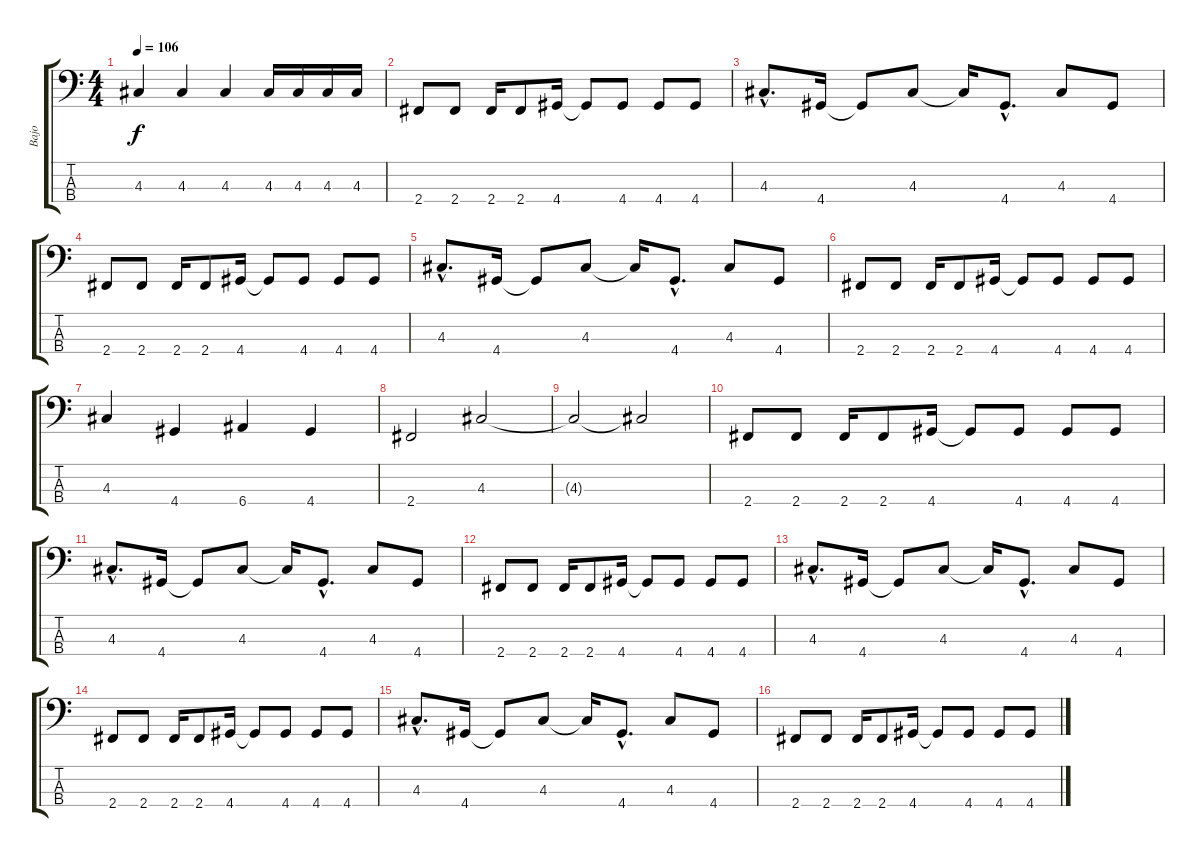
\track ("Bajo" "Bajo") {instrument electricbassfinger}
\staff {score tabs}
\tuning (G2 D2 A1 E1) {hide}
\ts (4 4)
\tempo 106
\clef f4
\ks c
4.3.4{dy f} 4.3.4 4.3.4 4.3.16 4.3.16 4.3.16 4.3.16 |
2.4.8 2.4.8 2.4.16 2.4.8 4.4.16 4.4{t}.8 4.4.8 4.4.8 4.4.8 |
4.3{hac}.8{d} 4.4.16 4.4{t}.8 4.3.8 4.3{t}.16 4.4{hac}.8{d} 4.3.8 4.4.8 |
2.4.8 2.4.8 2.4.16 2.4.8 4.4.16 4.4{t}.8 4.4.8 4.4.8 4.4.8 |
4.3{hac}.8{d} 4.4.16 4.4{t}.8 4.3.8 4.3{t}.16 4.4{hac}.8{d} 4.3.8 4.4.8 |
2.4.8 2.4.8 2.4.16 2.4.8 4.4.16 4.4{t}.8 4.4.8 4.4.8 4.4.8 |
4.3.4 4.4.4 6.4.4 4.4.4 |
2.4.2 4.3.2 |
4.3{t}.2 4.3{t}.2 |
2.4.8 2.4.8 2.4.16 2.4.8 4.4.16 4.4{t}.8 4.4.8 4.4.8 4.4.8 |
4.3{hac}.8{d} 4.4.16 4.4{t}.8 4.3.8 4.3{t}.16 4.4{hac}.8{d} 4.3.8 4.4.8 |
2.4.8 2.4.8 2.4.16 2.4.8 4.4.16 4.4{t}.8 4.4.8 4.4.8 4.4.8 |
4.3{hac}.8{d} 4.4.16 4.4{t}.8 4.3.8 4.3{t}.16 4.4{hac}.8{d} 4.3.8 4.4.8 |
2.4.8 2.4.8 2.4.16 2.4.8 4.4.16 4.4{t}.8 4.4.8 4.4.8 4.4.8 |
4.3{hac}.8{d} 4.4.16 4.4{t}.8 4.3.8 4.3{t}.16 4.4{hac}.8{d} 4.3.8 4.4.8 |
2.4.8 2.4.8 2.4.16 2.4.8 4.4.16 4.4{t}.8 4.4.8 4.4.8 4.4.8
